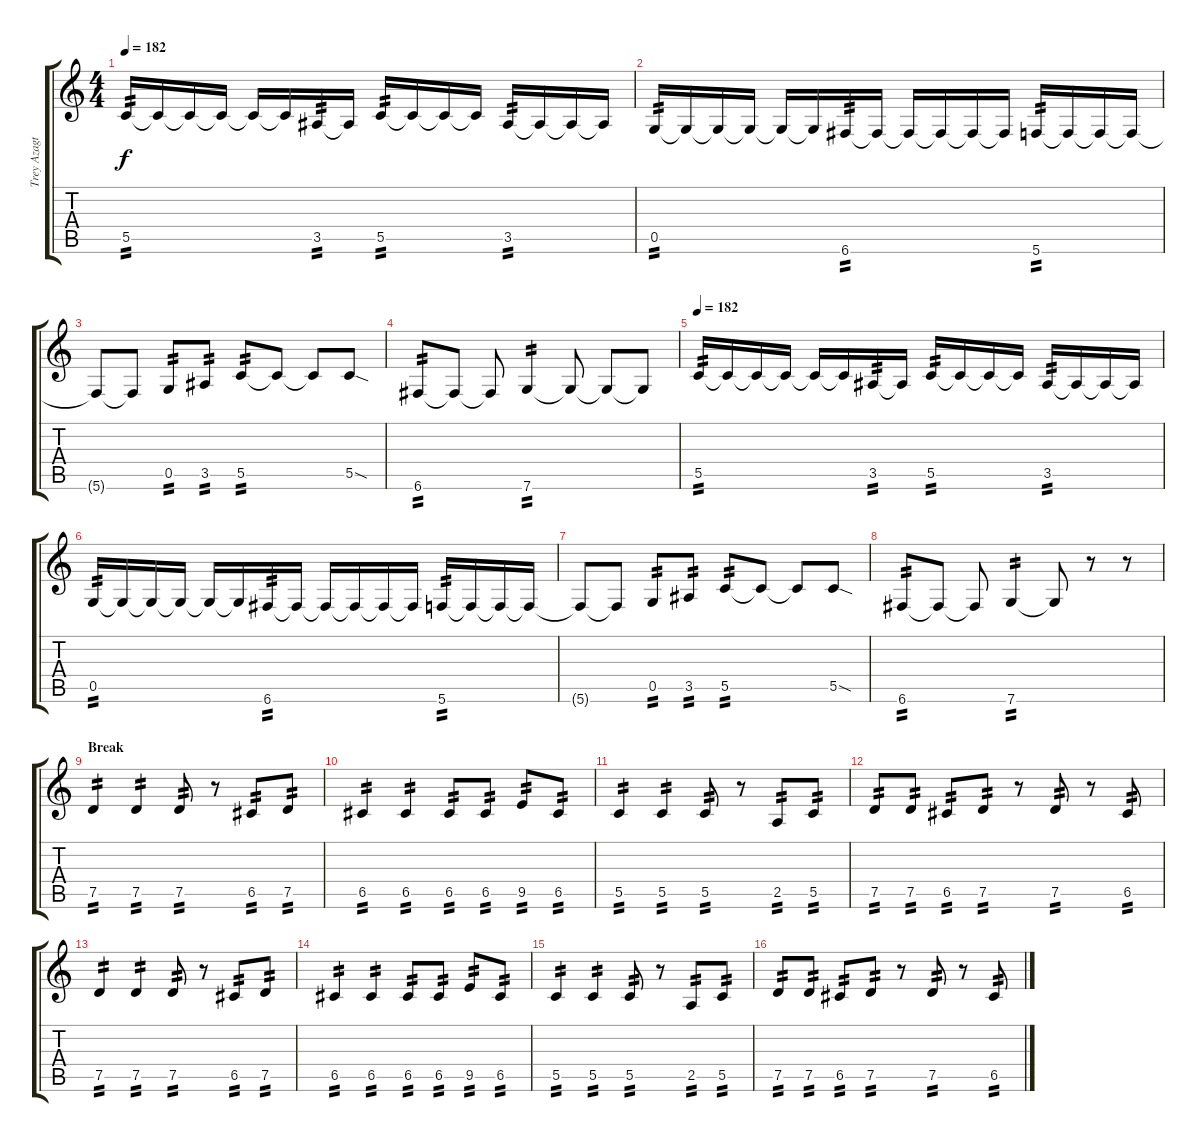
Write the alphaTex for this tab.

\track ("Trey Azagthoth #1" "Trey Azagt") {instrument overdrivenguitar}
\staff {score tabs}
\tuning (D4 A3 F3 C3 G2 C2) {hide}
\ts (4 4)
\tempo 182
\clef g2
\ks c
5.5.16{tp 2 dy f} 5.5{t}.16 5.5{t}.16 5.5{t}.16 5.5{t}.16 5.5{t}.16 3.5.16{tp 2} 3.5{t}.16 5.5.16{tp 2} 5.5{t}.16 5.5{t}.16 5.5{t}.16 3.5.16{tp 2} 3.5{t}.16 3.5{t}.16 3.5{t}.16 |
0.5.16{tp 2} 0.5{t}.16 0.5{t}.16 0.5{t}.16 0.5{t}.16 0.5{t}.16 6.6.16{tp 2} 6.6{t}.16 6.6{t}.16 6.6{t}.16 6.6{t}.16 6.6{t}.16 5.6.16{tp 2} 5.6{t}.16 5.6{t}.16 5.6{t}.16 |
5.6{t}.8 5.6{t}.8 0.5.8{tp 2} 3.5.8{tp 2} 5.5.8{tp 2} 5.5{t}.8 5.5{t}.8 5.5{sod}.8 |
6.6.8{tp 2} 6.6{t}.8 6.6{t}.8 7.6.4{tp 2} 7.6{t}.8 7.6{t}.8 7.6{t}.8 |
\tempo 182
5.5.16{tp 2} 5.5{t}.16 5.5{t}.16 5.5{t}.16 5.5{t}.16 5.5{t}.16 3.5.16{tp 2} 3.5{t}.16 5.5.16{tp 2} 5.5{t}.16 5.5{t}.16 5.5{t}.16 3.5.16{tp 2} 3.5{t}.16 3.5{t}.16 3.5{t}.16 |
0.5.16{tp 2} 0.5{t}.16 0.5{t}.16 0.5{t}.16 0.5{t}.16 0.5{t}.16 6.6.16{tp 2} 6.6{t}.16 6.6{t}.16 6.6{t}.16 6.6{t}.16 6.6{t}.16 5.6.16{tp 2} 5.6{t}.16 5.6{t}.16 5.6{t}.16 |
5.6{t}.8 5.6{t}.8 0.5.8{tp 2} 3.5.8{tp 2} 5.5.8{tp 2} 5.5{t}.8 5.5{t}.8 5.5{sod}.8 |
6.6.8{tp 2} 6.6{t}.8 6.6{t}.8 7.6.4{tp 2} 7.6{t}.8 r.8 r.8 |
\section ("" "Break")
7.5.4{tp 2} 7.5.4{tp 2} 7.5.8{tp 2} r.8 6.5.8{tp 2} 7.5.8{tp 2} |
6.5.4{tp 2} 6.5.4{tp 2} 6.5.8{tp 2} 6.5.8{tp 2} 9.5.8{tp 2} 6.5.8{tp 2} |
5.5.4{tp 2} 5.5.4{tp 2} 5.5.8{tp 2} r.8 2.5.8{tp 2} 5.5.8{tp 2} |
7.5.8{tp 2} 7.5.8{tp 2} 6.5.8{tp 2} 7.5.8{tp 2} r.8 7.5.8{tp 2} r.8 6.5.8{tp 2} |
7.5.4{tp 2} 7.5.4{tp 2} 7.5.8{tp 2} r.8 6.5.8{tp 2} 7.5.8{tp 2} |
6.5.4{tp 2} 6.5.4{tp 2} 6.5.8{tp 2} 6.5.8{tp 2} 9.5.8{tp 2} 6.5.8{tp 2} |
5.5.4{tp 2} 5.5.4{tp 2} 5.5.8{tp 2} r.8 2.5.8{tp 2} 5.5.8{tp 2} |
7.5.8{tp 2} 7.5.8{tp 2} 6.5.8{tp 2} 7.5.8{tp 2} r.8 7.5.8{tp 2} r.8 6.5.8{tp 2}
